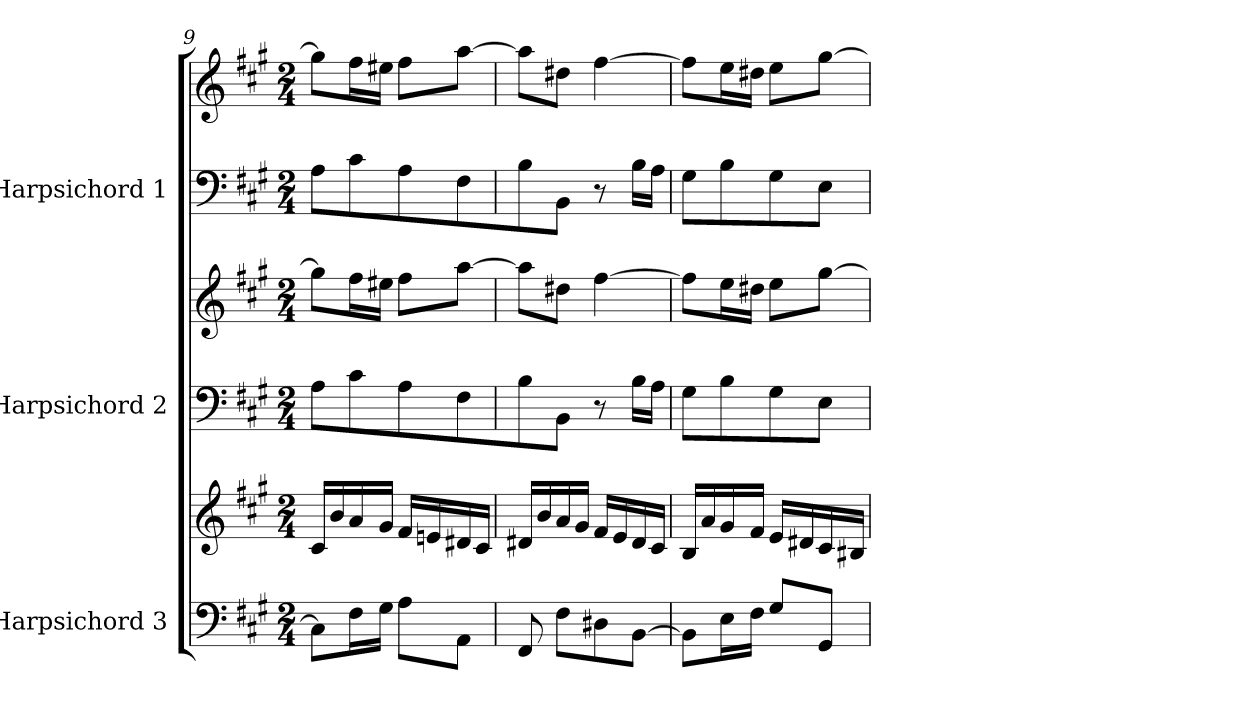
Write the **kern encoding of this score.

**kern	**kern	**kern	**kern	**kern	**kern
*part3	*part3	*part2	*part2	*part1	*part1
*staff6	*staff5	*staff4	*staff3	*staff2	*staff1
*I"Harpsichord 3	*	*I"Harpsichord 2	*	*I"Harpsichord 1	*
*I'Hp	*	*I'Hp	*	*I'Hp	*
*clefF4	*clefG2	*clefF4	*clefG2	*clefF4	*clefG2
*k[f#c#g#]	*k[f#c#g#]	*k[f#c#g#]	*k[f#c#g#]	*k[f#c#g#]	*k[f#c#g#]
*M2/4	*M2/4	*M2/4	*M2/4	*M2/4	*M2/4
=9	=9	=9	=9	=9	=9
8C#\L]	16c#/LL	8A\L	8gg#\L]	8A\L	8gg#\L]
.	16b/	.	.	.	.
16F#\L	16a/	8c#\	16ff#\L	8c#\	16ff#\L
16G#\JJ	16g#/JJ	.	16ee#X\JJ	.	16ee#X\JJ
8A\L	16f#/LL	8A\	8ff#\L	8A\	8ff#\L
.	16en/	.	.	.	.
8AA\J	16d#X/	8F#\	[8aa\J	8F#\	[8aa\J
.	16c#/JJ	.	.	.	.
=10	=10	=10	=10	=10	=10
8FF#/	16d#X/LL	8B\	8aa\L]	8B\	8aa\L]
.	16b/	.	.	.	.
8F#\L	16a/	8BB\J	8dd#X\J	8BB\J	8dd#X\J
.	16g#/JJ	.	.	.	.
8D#X\	16f#/LL	8r	[4ff#\	8r	[4ff#\
.	16e/	.	.	.	.
[8BB\J	16d#/	16B\LL	.	16B\LL	.
.	16c#/JJ	16A\JJ	.	16A\JJ	.
=11	=11	=11	=11	=11	=11
8BB\L]	16B/LL	8G#\L	8ff#\L]	8G#\L	8ff#\L]
.	16a/	.	.	.	.
16E\L	16g#/	8B\	16ee\L	8B\	16ee\L
16F#\JJ	16f#/JJ	.	16dd#X\JJ	.	16dd#X\JJ
8G#/L	16e/LL	8G#\	8ee\L	8G#\	8ee\L
.	16d#X/	.	.	.	.
8GG#/J	16c#/	8E\J	[8gg#\J	8E\J	[8gg#\J
.	16B#X/JJ	.	.	.	.
=	=	=	=	=	=
*-	*-	*-	*-	*-	*-
